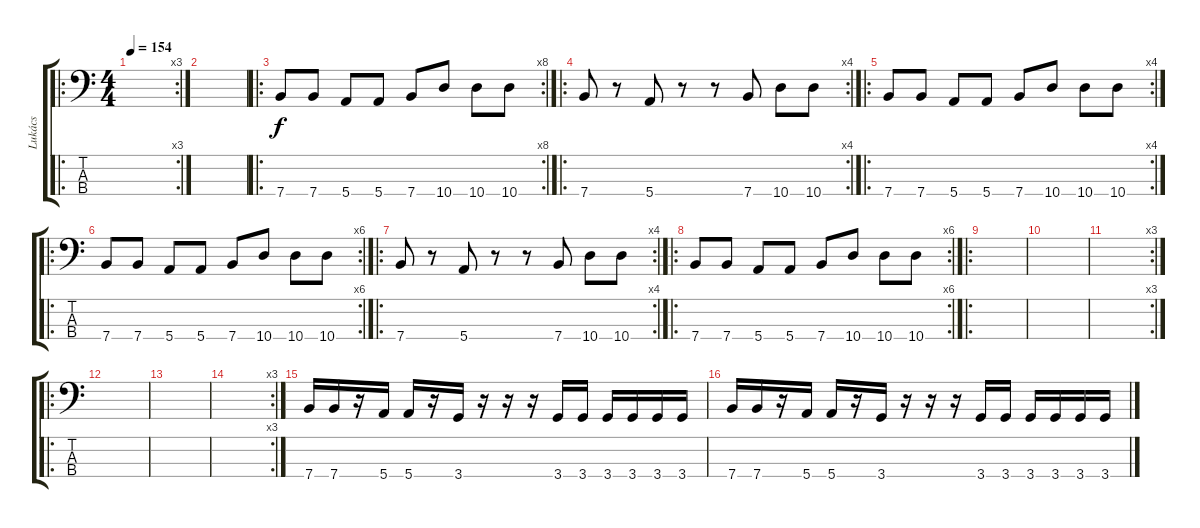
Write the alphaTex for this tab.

\track ("Lukács" "Lukács") {instrument electricbassfinger}
\staff {score tabs}
\tuning (B1 A1 G1 E1) {hide}
\ro
\rc 3
\ts (4 4)
\tempo 154
\clef f4
\ks c
|
|
\ro
\rc 8
7.4.8 7.4.8 5.4.8 5.4.8 7.4.8 10.4.8 10.4.8 10.4.8 |
\ro
\rc 4
7.4.8 r.8 5.4.8 r.8 r.8 7.4.8 10.4.8 10.4.8 |
\ro
\rc 4
7.4.8 7.4.8 5.4.8 5.4.8 7.4.8 10.4.8 10.4.8 10.4.8 |
\ro
\rc 6
7.4.8 7.4.8 5.4.8 5.4.8 7.4.8 10.4.8 10.4.8 10.4.8 |
\ro
\rc 4
7.4.8 r.8 5.4.8 r.8 r.8 7.4.8 10.4.8 10.4.8 |
\ro
\rc 6
7.4.8 7.4.8 5.4.8 5.4.8 7.4.8 10.4.8 10.4.8 10.4.8 |
\ro
|
|
\rc 3
|
\ro
|
|
\rc 3
|
7.4.16 7.4.16 r.16 5.4.16 5.4.16 r.16 3.4.16 r.16 r.16 r.16 3.4.16 3.4.16 3.4.16 3.4.16 3.4.16 3.4.16 |
7.4.16 7.4.16 r.16 5.4.16 5.4.16 r.16 3.4.16 r.16 r.16 r.16 3.4.16 3.4.16 3.4.16 3.4.16 3.4.16 3.4.16
